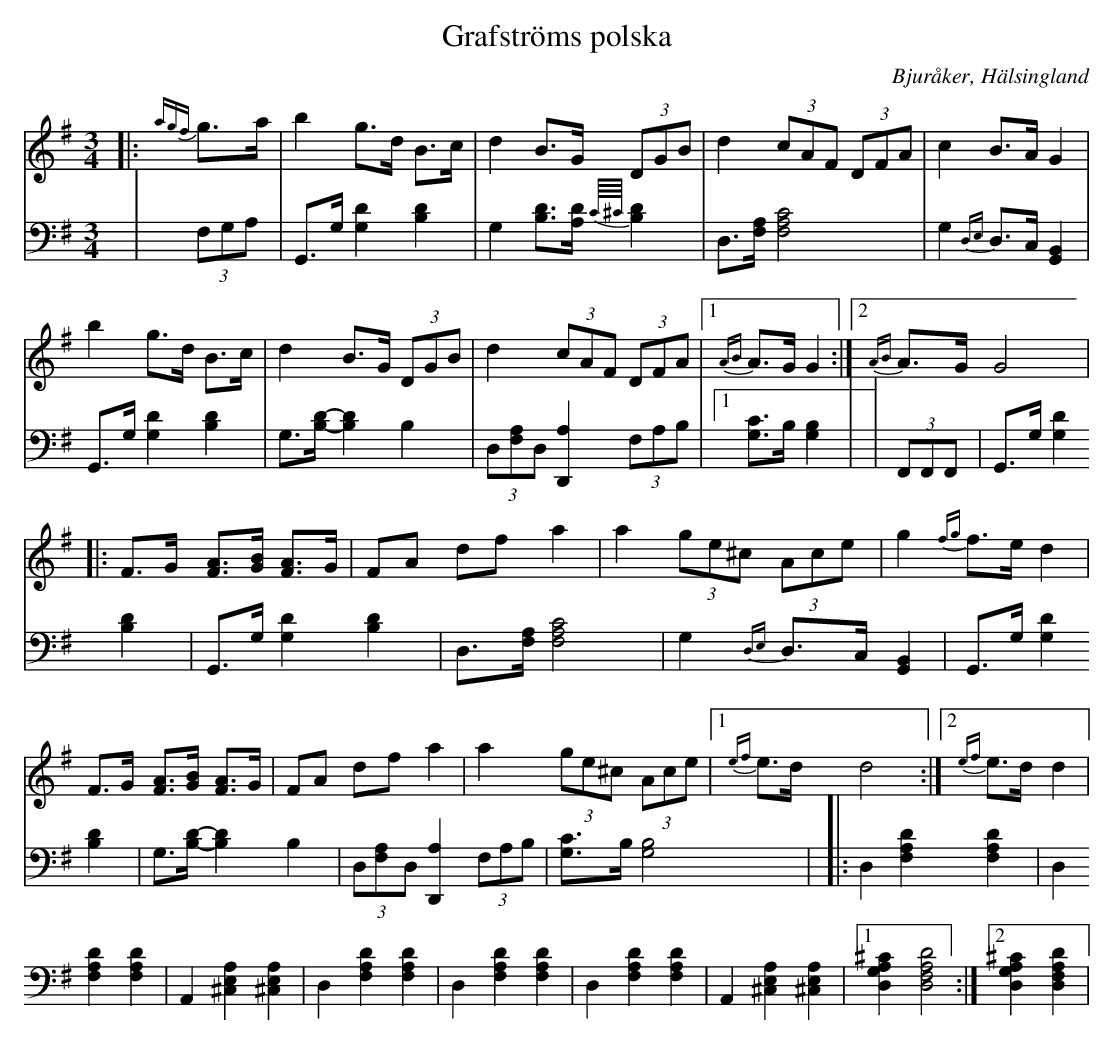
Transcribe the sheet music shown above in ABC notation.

X:1
T: Grafströms polska
O: Bjuråker, Hälsingland
M: 3/4
L: 1/8
K: G
V:1
V:2
V: 1
|:{agf}g>a|b2 g>d B>c|d2 B>G (3DGB|d2 (3cAF (3DFA|c2 B>A G2|
b2 g>d B>c|d2 B>G (3DGB|d2 (3cAF (3DFA|1 {AB}A>G G2:|2 {AB}A>G G4|
|:F>G [FA]>[GB] [FA]>G |FA df a2 |a2 (3ge^c (3Ace |g2 {fg}f>e d2 |
F>G [FA]>[GB] [FA]>G |FA df a2 |a2 (3ge^c (3Ace |1 {ef}e>d d4:|2 {ef}e>d d2|
V:2 clef=bass
|(3F,G,A, | G,,>G, [G,2D2] [B,2D2]|G,2 [B,D]>[A,D] {C//^C//}[B,D]2|D,>[F,A,] [F,4A,4C4]| G,2 {D,E,}D,>C, [G,,2B,,2]|
 G,,>G, [G,2D2] [B,2D2]|G,>[B,D]-[B,2D2] B,2|(3D,[F,A,]D, [D,,2A,2] (3F,A,B,|1 [G,C]>B, [G,2B,2]|
|(3F,,F,,F,, | G,,>G, [G,2D2] [B,2D2]|G,,>G, [G,2D2] [B,2D2]|D,>[F,A,] [F,4A,4C4]| G,2 {D,E,}D,>C, [G,,2B,,2]|
 G,,>G, [G,2D2] [B,2D2]|G,>[B,D]-[B,2D2] B,2|(3D,[F,A,]D, [D,,2A,2] (3F,A,B,| [G,C]>B, [G,4B,4]|
|:D,2 [F,2A,2D2] [F,2A,2D2]|D,2 [F,2A,2D2] [F,2A,2D2]| A,,2 [^C,2E,2A,2] [^C,2E,2A,2]|D,2 [F,2A,2D2] [F,2A,2D2] |
D,2 [F,2A,2D2] [F,2A,2D2] | D,2 [F,2A,2D2] [F,2A,2D2] | A,,2 [^C,2E,2A,2] [^C,2E,2A,2]|1 [D,2G,2A,2^C2] [D,4F,4A,4D4]:|2 [D,2G,2A,2^C2] [D,2F,2A,2D2]|
